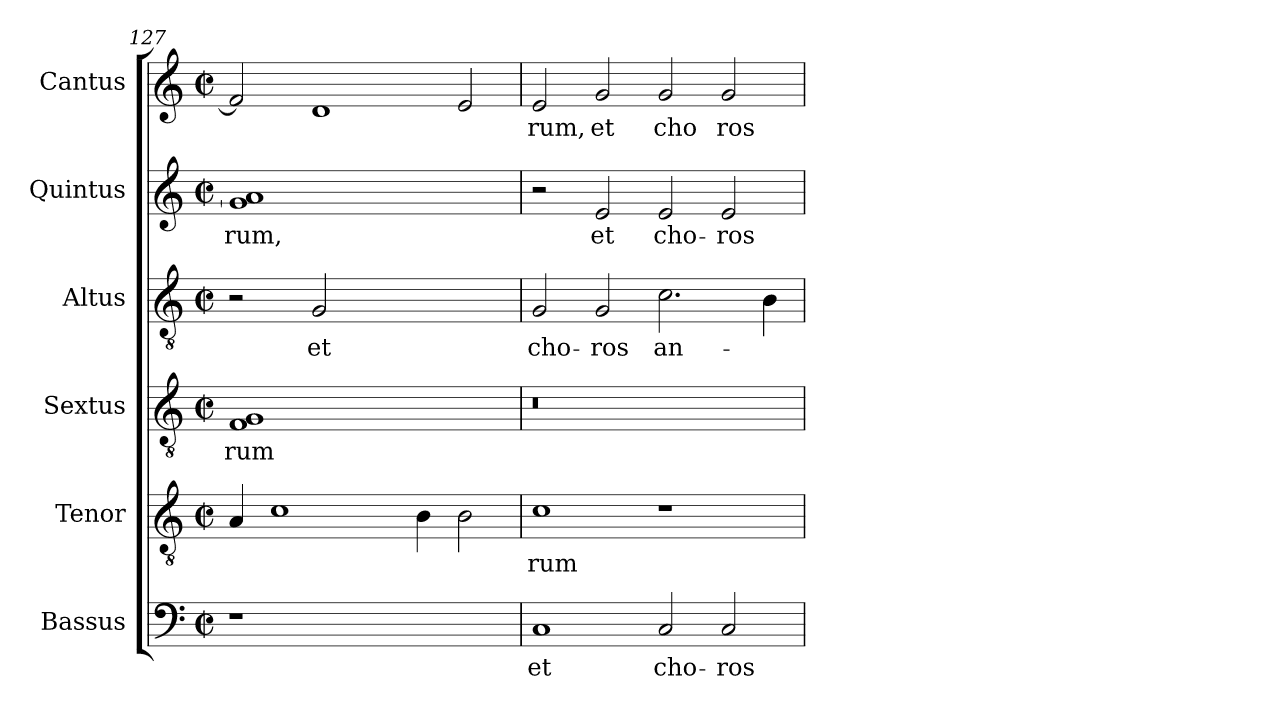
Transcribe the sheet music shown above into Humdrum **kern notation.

**kern	**text	**kern	**text	**kern	**text	**kern	**text	**kern	**text	**kern	**text
*part6	*part6	*part5	*part5	*part4	*part4	*part3	*part3	*part2	*part2	*part1	*part1
*staff6	*staff6	*staff5	*staff5	*staff4	*staff4	*staff3	*staff3	*staff2	*staff2	*staff1	*staff1
*I"Bassus	*	*I"Tenor	*	*I"Sextus	*	*I"Altus	*	*I"Quintus	*	*I"Cantus	*
*clefF4	*	*clefGv2	*	*clefGv2	*	*clefGv2	*	*clefG2	*	*clefG2	*
*M2/2	*	*M2/2	*	*M2/2	*	*M2/2	*	*M2/2	*	*M2/2	*
*met(c|)	*	*met(c|)	*	*met(c|)	*	*met(c|)	*	*met(c|)	*	*met(c|)	*
=127	=127	=127	=127	=127	=127	=127	=127	=127	=127	=127	=127
!	!	!	!	!	!LO:LY:b:cj	!	!	!	!LO:LY:b:cj	!	!
1r	.	4A/	.	1F 1G	rum	2r	.	1a] 1g	-rum,	2f/]	.
.	.	1c	.	.	.	.	.	.	.	.	.
!	!	!	!	!	!	!	!LO:LY:b:cj	!	!	!	!
.	.	.	.	.	.	2G/	et	.	.	1d	.
1ryy	.	.	.	1ryy	.	1ryy	.	1ryy	.	.	.
.	.	4B\	.	.	.	.	.	.	.	.	.
.	.	2B\	.	.	.	.	.	.	.	2e/	.
=128	=128	=128	=128	=128	=128	=128	=128	=128	=128	=128	=128
!	!LO:LY:b:cj	!	!LO:LY:b:cj	!	!	!	!LO:LY:b:cj	!	!	!	!LO:LY:b:cj
1C	et	1c	rum	0r	.	2G/	cho-	2r	.	2e/	rum,
!	!	!	!	!	!	!	!LO:LY:b:cj	!	!LO:LY:b:cj	!	!LO:LY:b:cj
.	.	.	.	.	.	2G/	-ros	2e/	et	2g/	et
!	!LO:LY:b:cj	!	!	!	!	!	!LO:LY:b:cj	!	!LO:LY:b:cj	!	!LO:LY:b:cj
2C/	cho-	1r	.	.	.	2.c\	an-	2e/	cho-	2g/	cho
!	!LO:LY:b:cj	!	!	!	!	!	!	!	!LO:LY:b:cj	!	!LO:LY:b:cj
2C/	-ros	.	.	.	.	.	.	2e/	-ros	2g/	ros
.	.	.	.	.	.	4B\	.	.	.	.	.
=	=	=	=	=	=	=	=	=	=	=	=
*-	*-	*-	*-	*-	*-	*-	*-	*-	*-	*-	*-
